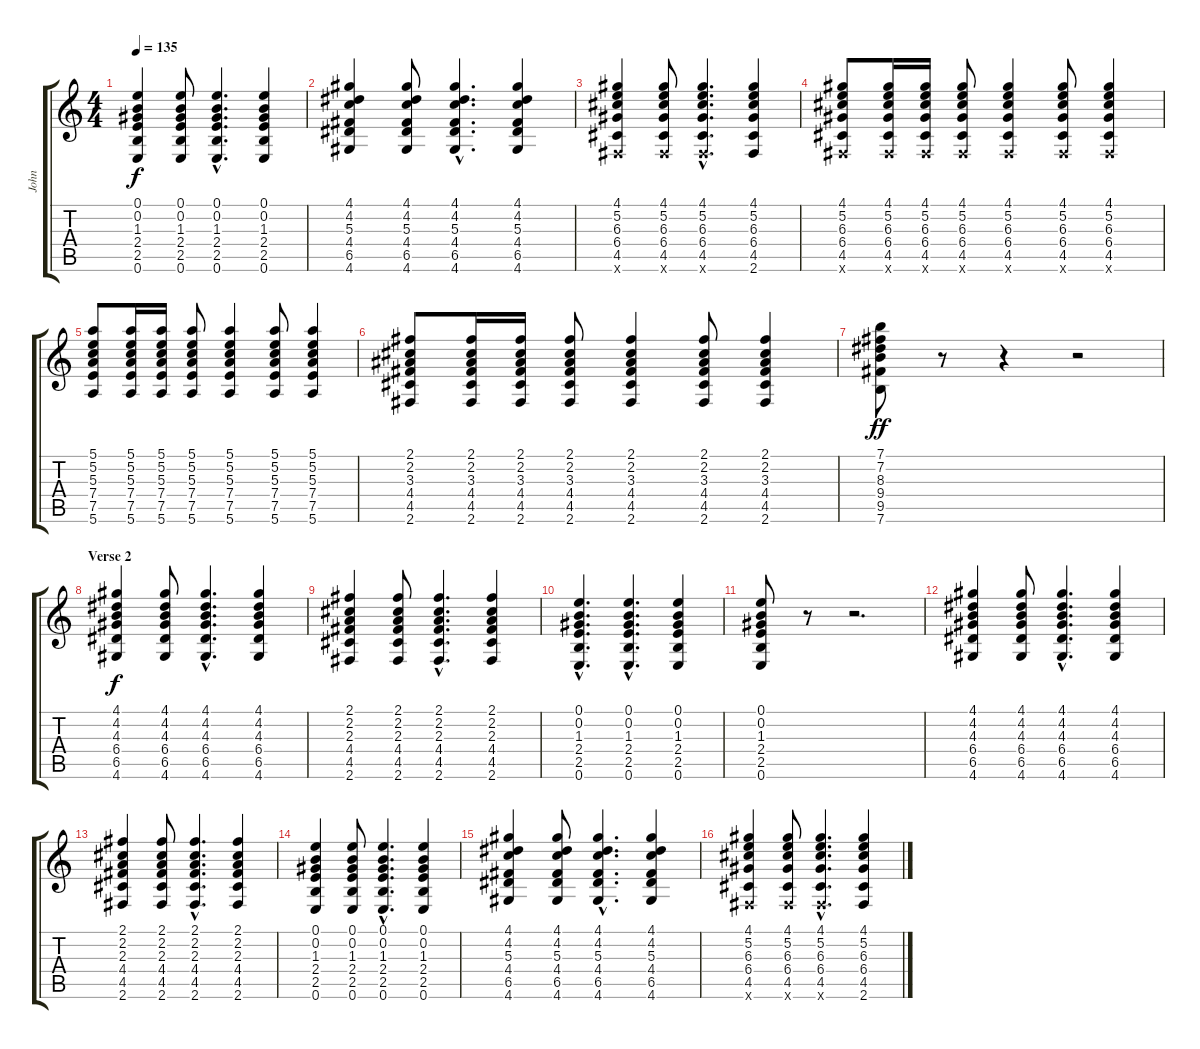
\track ("John" "John") {instrument electricguitarmuted}
\staff {score tabs}
\tuning (E4 B3 G3 D3 A2 E2) {hide}
\ts (4 4)
\tempo 135
\clef g2
\ks c
(0.1 0.2 1.3 2.4 2.5 0.6).4{dy f} (0.1 0.2 1.3 2.4 2.5 0.6).8 (0.1{hac} 0.2{hac} 1.3{hac} 2.4{hac} 2.5{hac} 0.6{hac}).4{d} (0.1 0.2 1.3 2.4 2.5 0.6).4 |
(4.1 4.2 5.3 4.4 6.5 4.6).4 (4.1 4.2 5.3 4.4 6.5 4.6).8 (4.1{hac} 4.2{hac} 5.3{hac} 4.4{hac} 6.5{hac} 4.6{hac}).4{d} (4.1 4.2 5.3 4.4 6.5 4.6).4 |
(4.1 5.2 6.3 6.4 4.5 2.6{x}).4 (4.1 5.2 6.3 6.4 4.5 2.6{x}).8 (4.1{hac} 5.2{hac} 6.3{hac} 6.4{hac} 4.5{hac} 2.6{hac x}).4{d} (4.1 5.2 6.3 6.4 4.5 2.6).4 |
(4.1 5.2 6.3 6.4 4.5 2.6{x}).8 (4.1 5.2 6.3 6.4 4.5 2.6{x}).16 (4.1 5.2 6.3 6.4 4.5 2.6{x}).16 (4.1 5.2 6.3 6.4 4.5 2.6{x}).8 (4.1 5.2 6.3 6.4 4.5 2.6{x}).4 (4.1 5.2 6.3 6.4 4.5 2.6{x}).8 (4.1 5.2 6.3 6.4 4.5 2.6{x}).4 |
(5.1 5.2 5.3 7.4 7.5 5.6).8 (5.1 5.2 5.3 7.4 7.5 5.6).16 (5.1 5.2 5.3 7.4 7.5 5.6).16 (5.1 5.2 5.3 7.4 7.5 5.6).8 (5.1 5.2 5.3 7.4 7.5 5.6).4 (5.1 5.2 5.3 7.4 7.5 5.6).8 (5.1 5.2 5.3 7.4 7.5 5.6).4 |
(2.1 2.2 3.3 4.4 4.5 2.6).8 (2.1 2.2 3.3 4.4 4.5 2.6).16 (2.1 2.2 3.3 4.4 4.5 2.6).16 (2.1 2.2 3.3 4.4 4.5 2.6).8 (2.1 2.2 3.3 4.4 4.5 2.6).4 (2.1 2.2 3.3 4.4 4.5 2.6).8 (2.1 2.2 3.3 4.4 4.5 2.6).4 |
(7.1 7.2 8.3 9.4 9.5 7.6).8{dy ff} r.8 r.4 r.2 |
\section ("" "Verse 2")
(4.1 4.2 4.3 6.4 6.5 4.6).4{dy f} (4.1 4.2 4.3 6.4 6.5 4.6).8 (4.1{hac} 4.2{hac} 4.3{hac} 6.4{hac} 6.5{hac} 4.6{hac}).4{d} (4.1 4.2 4.3 6.4 6.5 4.6).4 |
(2.1 2.2 2.3 4.4 4.5 2.6).4 (2.1 2.2 2.3 4.4 4.5 2.6).8 (2.1{hac} 2.2{hac} 2.3{hac} 4.4{hac} 4.5{hac} 2.6{hac}).4{d} (2.1 2.2 2.3 4.4 4.5 2.6).4 |
(0.1{hac} 0.2{hac} 1.3{hac} 2.4{hac} 2.5{hac} 0.6{hac}).4{d} (0.1{hac} 0.2{hac} 1.3{hac} 2.4{hac} 2.5{hac} 0.6{hac}).4{d} (0.1 0.2 1.3 2.4 2.5 0.6).4 |
(0.1 0.2 1.3 2.4 2.5 0.6).8 r.8 r.2{d} |
(4.1 4.2 4.3 6.4 6.5 4.6).4 (4.1 4.2 4.3 6.4 6.5 4.6).8 (4.1{hac} 4.2{hac} 4.3{hac} 6.4{hac} 6.5{hac} 4.6{hac}).4{d} (4.1 4.2 4.3 6.4 6.5 4.6).4 |
(2.1 2.2 2.3 4.4 4.5 2.6).4 (2.1 2.2 2.3 4.4 4.5 2.6).8 (2.1{hac} 2.2{hac} 2.3{hac} 4.4{hac} 4.5{hac} 2.6{hac}).4{d} (2.1 2.2 2.3 4.4 4.5 2.6).4 |
(0.1 0.2 1.3 2.4 2.5 0.6).4 (0.1 0.2 1.3 2.4 2.5 0.6).8 (0.1{hac} 0.2{hac} 1.3{hac} 2.4{hac} 2.5{hac} 0.6{hac}).4{d} (0.1 0.2 1.3 2.4 2.5 0.6).4 |
(4.1 4.2 5.3 4.4 6.5 4.6).4 (4.1 4.2 5.3 4.4 6.5 4.6).8 (4.1{hac} 4.2{hac} 5.3{hac} 4.4{hac} 6.5{hac} 4.6{hac}).4{d} (4.1 4.2 5.3 4.4 6.5 4.6).4 |
(4.1 5.2 6.3 6.4 4.5 2.6{x}).4 (4.1 5.2 6.3 6.4 4.5 2.6{x}).8 (4.1{hac} 5.2{hac} 6.3{hac} 6.4{hac} 4.5{hac} 2.6{hac x}).4{d} (4.1 5.2 6.3 6.4 4.5 2.6).4
